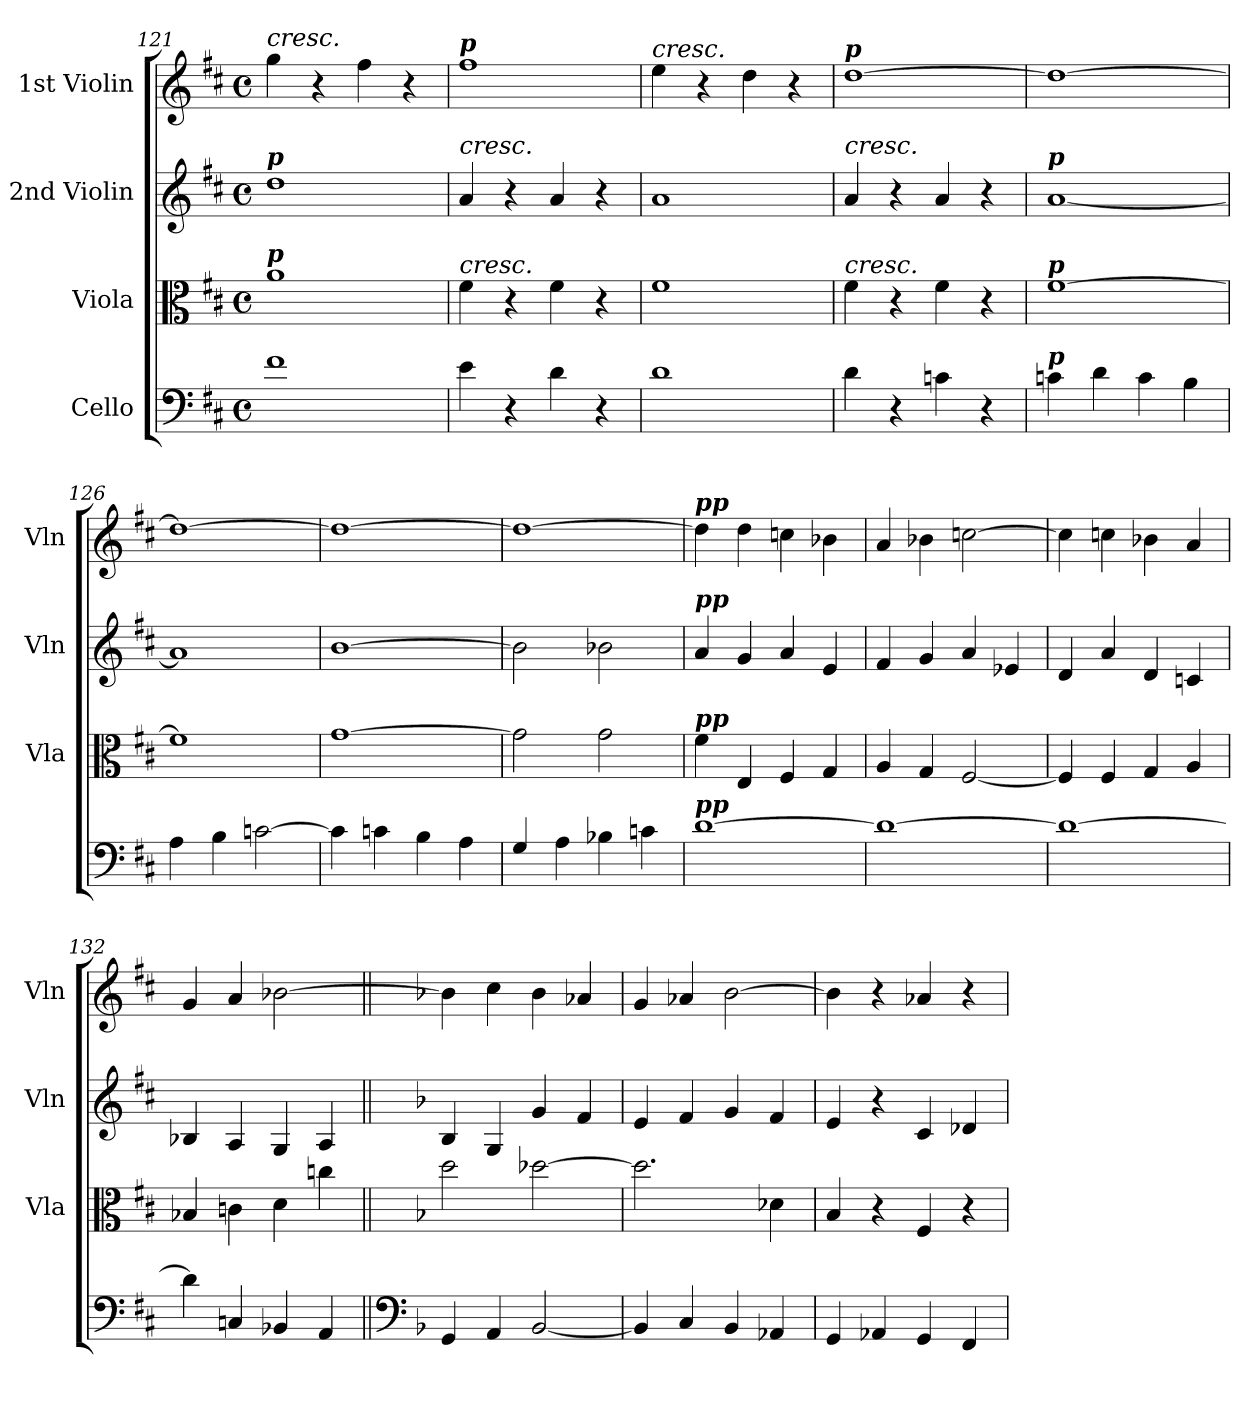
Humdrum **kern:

**kern	**kern	**kern	**kern
*part4	*part3	*part2	*part1
*staff4	*staff3	*staff2	*staff1
*I"Cello	*I"Viola	*I"2nd Violin	*I"1st Violin
*	*I'Vla	*I'Vln	*I'Vln
*clefF4	*clefC3	*clefG2	*clefG2
*k[f#c#]	*k[f#c#]	*k[f#c#]	*k[f#c#]
*D:	*D:	*D:	*D:
*M4/4	*M4/4	*M4/4	*M4/4
*met(c)	*met(c)	*met(c)	*met(c)
=121	=121	=121	=121
!	!	!	!LO:TX:a:i:t=cresc.
!	!	!LO:TX:a:Bi:t=p	!
!	!LO:TX:a:Bi:t=p	!	!
1f#	1a	1dd	4gg\
.	.	.	4r
.	.	.	4ff#\
.	.	.	4r
=122	=122	=122	=122
!	!	!	!LO:TX:a:Bi:t=p
!	!	!LO:TX:a:i:t=cresc.	!
!	!LO:TX:a:i:t=cresc.	!	!
4e\	4f#\	4a/	1ff#
4r	4r	4r	.
4d\	4f#\	4a/	.
4r	4r	4r	.
=123	=123	=123	=123
!	!	!	!LO:TX:a:i:t=cresc.
1d	1f#	1a	4ee\
.	.	.	4r
.	.	.	4dd\
.	.	.	4r
=124	=124	=124	=124
!	!	!	!LO:TX:a:Bi:t=p
!	!	!LO:TX:a:i:t=cresc.	!
!	!LO:TX:a:i:t=cresc.	!	!
4d\	4f#\	4a/	[1dd
4r	4r	4r	.
4cn\	4f#\	4a/	.
4r	4r	4r	.
=125	=125	=125	=125
!	!	!LO:TX:a:Bi:t=p	!
!	!LO:TX:a:Bi:t=p	!	!
!LO:TX:a:Bi:t=p	!	!	!
4cn\	[1f#	[1a	1dd_
4d\	.	.	.
4c\	.	.	.
4B\	.	.	.
=126	=126	=126	=126
4A\	1f#]	1a]	1dd_
4B\	.	.	.
[2cn\	.	.	.
=127	=127	=127	=127
4c\]	[1g	[1b	1dd_
4cn\	.	.	.
4B\	.	.	.
4A\	.	.	.
=128	=128	=128	=128
4G/	2g\]	2b\]	1dd_
4A\	.	.	.
4B-X\	2g\	2b-X\	.
4cn\	.	.	.
=129	=129	=129	=129
!	!	!	!LO:TX:a:Bi:t=pp
!	!	!LO:TX:a:Bi:t=pp	!
!	!LO:TX:a:Bi:t=pp	!	!
!LO:TX:a:Bi:t=pp	!	!	!
[1d	4f#\	4a/	4dd\]
.	4E/	4g/	4dd\
.	4F#/	4a/	4ccn\
.	4G/	4e/	4b-X\
=130	=130	=130	=130
1d_	4A/	4f#/	4a/
.	4G/	4g/	4b-X\
.	[2F#/	4a/	[2ccn\
.	.	4e-X/	.
=131	=131	=131	=131
1d_	4F#/]	4d/	4cc\]
.	4F#/	4a/	4ccn\
.	4G/	4d/	4b-X\
.	4A/	4cn/	4a/
=132	=132	=132	=132
4d\]	4B-X/	4B-X/	4g/
4Cn/	4cn\	4A/	4a/
4BB-X/	4d\	4G/	[2b-X\
4AA/	4ccn\	4A/	.
=133||	=133||	=133||	=133||
*clefF4	*	*	*
*k[b-]	*k[b-]	*k[b-]	*k[b-]
*F:	*F:	*F:	*F:
4GG/	2dd\	4B-/	4b-\]
4AA/	.	4G/	4cc\
[2BB-/	[2dd-X\	4g/	4b-\
.	.	4f/	4a-X/
=134	=134	=134	=134
4BB-/]	2.dd-\]	4e/	4g/
4C/	.	4f/	4a-X/
4BB-/	.	4g/	[2b-\
4AA-X/	4d-X\	4f/	.
=135	=135	=135	=135
4GG/	4B-/	4e/	4b-\]
4AA-X/	4r	4r	4r
4GG/	4F/	4c/	4a-X/
4FF/	4r	4d-X/	4r
=	=	=	=
*-	*-	*-	*-
